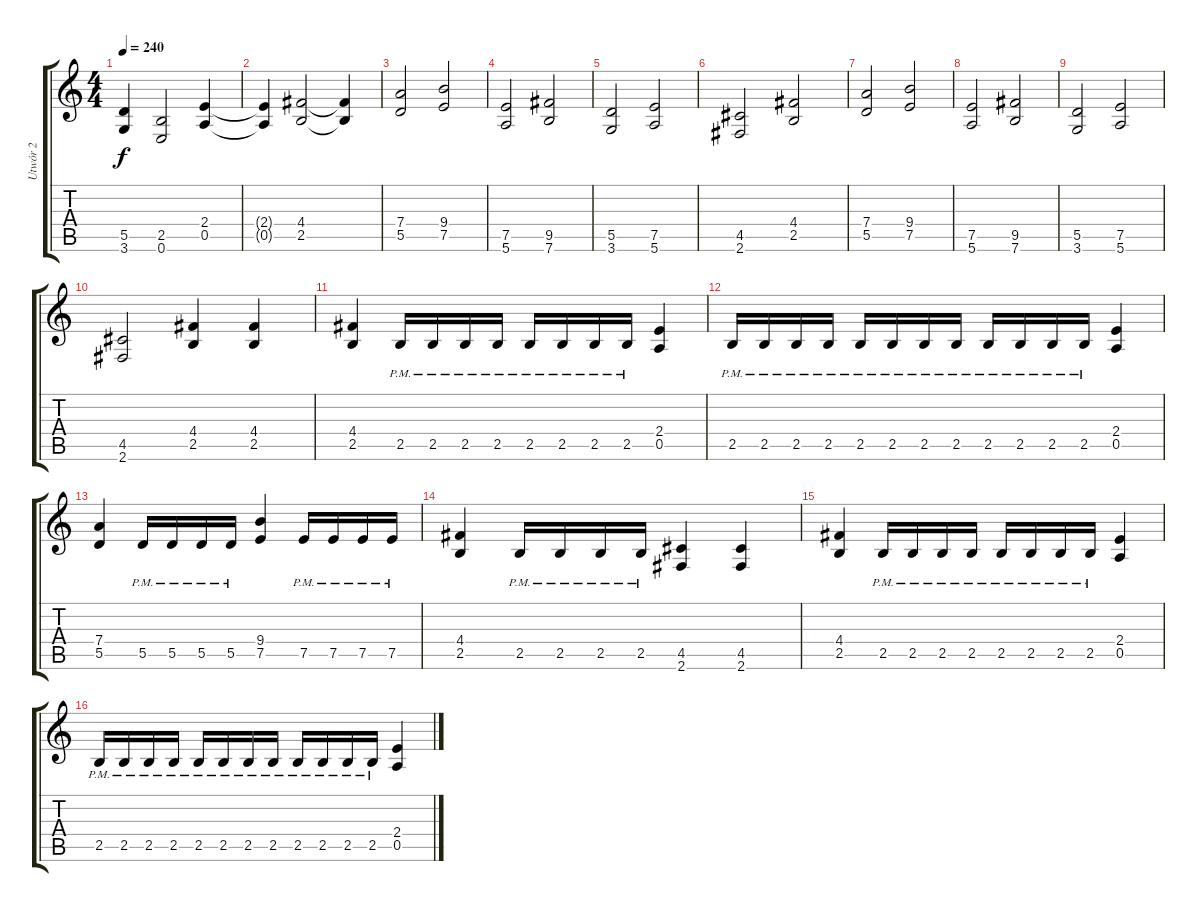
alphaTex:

\track ("Utwór 2" "Utwór 2") {instrument distortionguitar}
\staff {score tabs}
\tuning (E4 B3 G3 D3 A2 E2) {hide}
\ts (4 4)
\tempo 240
\clef g2
\ks c
(5.5{t} 3.6{t}).4{dy f} (2.5 0.6).2 (2.4 0.5).4 |
(2.4{t} 0.5{t}).4 (4.4 2.5).2 (4.4{t} 2.5{t}).4 |
(7.4 5.5).2 (9.4 7.5).2 |
(7.5 5.6).2 (9.5 7.6).2 |
(5.5 3.6).2 (7.5 5.6).2 |
(4.5 2.6).2 (4.4 2.5).2 |
(7.4 5.5).2 (9.4 7.5).2 |
(7.5 5.6).2 (9.5 7.6).2 |
(5.5 3.6).2 (7.5 5.6).2 |
(4.5 2.6).2 (4.4 2.5).4 (4.4 2.5).4 |
(4.4 2.5).4 2.5{pm}.16 2.5{pm}.16 2.5{pm}.16 2.5{pm}.16 2.5{pm}.16 2.5{pm}.16 2.5{pm}.16 2.5{pm}.16 (2.4 0.5).4 |
2.5{pm}.16 2.5{pm}.16 2.5{pm}.16 2.5{pm}.16 2.5{pm}.16 2.5{pm}.16 2.5{pm}.16 2.5{pm}.16 2.5{pm}.16 2.5{pm}.16 2.5{pm}.16 2.5{pm}.16 (2.4 0.5).4 |
(7.4 5.5).4 5.5{pm}.16 5.5{pm}.16 5.5{pm}.16 5.5{pm}.16 (9.4 7.5).4 7.5{pm}.16 7.5{pm}.16 7.5{pm}.16 7.5{pm}.16 |
(4.4 2.5).4 2.5{pm}.16 2.5{pm}.16 2.5{pm}.16 2.5{pm}.16 (4.5 2.6).4 (4.5 2.6).4 |
(4.4 2.5).4 2.5{pm}.16 2.5{pm}.16 2.5{pm}.16 2.5{pm}.16 2.5{pm}.16 2.5{pm}.16 2.5{pm}.16 2.5{pm}.16 (2.4 0.5).4 |
2.5{pm}.16 2.5{pm}.16 2.5{pm}.16 2.5{pm}.16 2.5{pm}.16 2.5{pm}.16 2.5{pm}.16 2.5{pm}.16 2.5{pm}.16 2.5{pm}.16 2.5{pm}.16 2.5{pm}.16 (2.4 0.5).4
